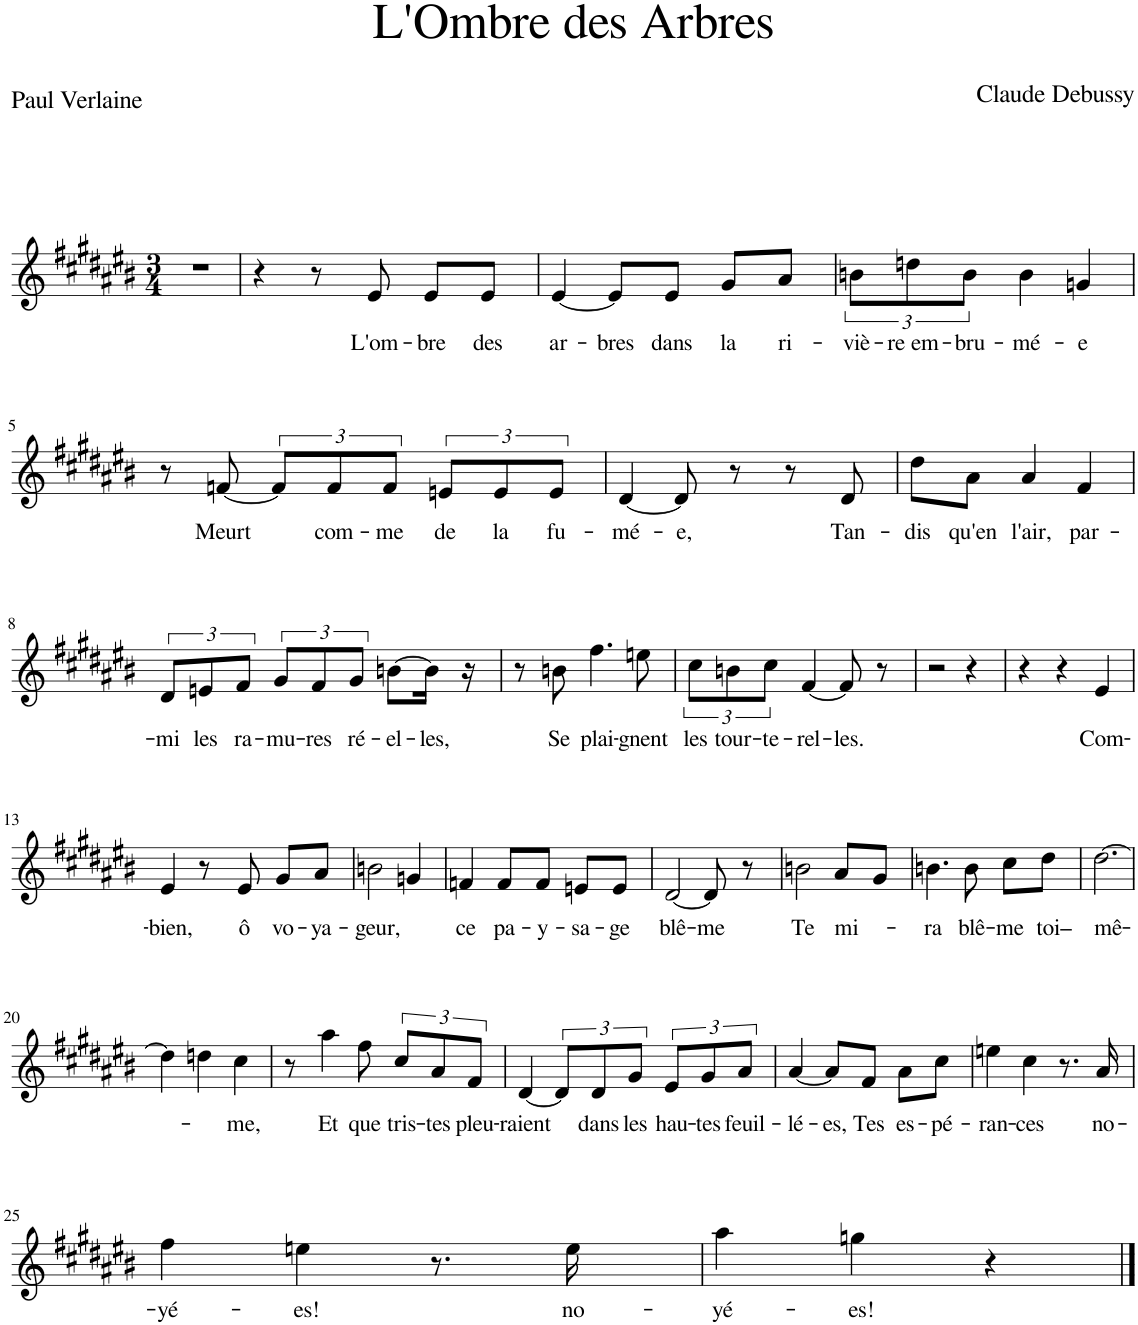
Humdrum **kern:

**kern	**text
*part1	*part1
*staff1	*staff1
*I"Piano	*
*I'Pno	*
*clefG2	*
*k[f#c#g#d#a#e#b#]	*
*M3/4	*
=1	=1
2.r	.
=2	=2
4r	.
8r	.
!	!LO:LY:b
8e#/	L'om-
!	!LO:LY:b
8e#/L	-bre
!	!LO:LY:b
8e#/J	des
=3	=3
!	!LO:LY:b
[4e#/	ar-
!	!LO:LY:b
8e#/L]	-bres
!	!LO:LY:b
8e#/J	dans
!	!LO:LY:b
8g#/L	la
!	!LO:LY:b
8a#/J	ri-
=4	=4
!	!LO:LY:b
12bn\L	-viè-
!	!LO:LY:b
12ddn\	-re em-
!	!LO:LY:b
12b\J	-bru-
!	!LO:LY:b
4b\	-mé-
!	!LO:LY:b
4gn/	-e
!!LO:LB:g=z
=5	=5
8r	.
!	!LO:LY:b
[8fn/	Meurt
12f/L]	.
!	!LO:LY:b
12f/	com-
!	!LO:LY:b
12f/J	-me
!	!LO:LY:b
12en/L	de
!	!LO:LY:b
12e/	la
!	!LO:LY:b
12e/J	fu-
=6	=6
!	!LO:LY:b
[4d#/	-mé-
!	!LO:LY:b
8d#/]	-e,
8r	.
8r	.
!	!LO:LY:b
8d#/	Tan-
=7	=7
!	!LO:LY:b
8dd#\L	-dis
!	!LO:LY:b
8a#\J	qu'en
!	!LO:LY:b
4a#/	l'air,
!	!LO:LY:b
4f#/	par-
!!LO:LB:g=z
=8	=8
!	!LO:LY:b
12d#/L	-mi
!	!LO:LY:b
12en/	les
!	!LO:LY:b
12f#/J	ra-
!	!LO:LY:b
12g#/L	-mu-
!	!LO:LY:b
12f#/	-res
!	!LO:LY:b
12g#/J	ré-
!	!LO:LY:b
[8bn\L	-el-
!	!LO:LY:b
16b\Jk]	-les,
16r	.
=9	=9
8r	.
!	!LO:LY:b
8bn\	Se
!	!LO:LY:b
4.ff#\	plai-
!	!LO:LY:b
8een\	-gnent
=10	=10
!	!LO:LY:b
12cc#\L	les
!	!LO:LY:b
12bn\	tour-
!	!LO:LY:b
12cc#\J	-te-
!	!LO:LY:b
[4f#/	-rel-
!	!LO:LY:b
8f#/]	-les.
8r	.
=11	=11
2r	.
4r	.
=12	=12
4r	.
4r	.
!	!LO:LY:b
4e#/	Com-
!!LO:LB:g=z
=13	=13
!	!LO:LY:b
4e#/	-bien,
8r	.
!	!LO:LY:b
8e#/	ô
!	!LO:LY:b
8g#/L	vo-
!	!LO:LY:b
8a#/J	-ya-
=14	=14
!	!LO:LY:b
2bn\	-geur,
4gn/	.
=15	=15
!	!LO:LY:b
4fn/	ce
!	!LO:LY:b
8f/L	pa-
!	!LO:LY:b
8f/J	-y-
!	!LO:LY:b
8en/L	-sa-
!	!LO:LY:b
8e/J	-ge
=16	=16
!	!LO:LY:b
[2d#/	blê-
!	!LO:LY:b
8d#/]	-me
8r	.
=17	=17
!	!LO:LY:b
2bn\	Te
!	!LO:LY:b
8a#/L	mi-
8g#/J	.
=18	=18
!	!LO:LY:b
4.bn\	-ra
!	!LO:LY:b
8b\	blê-
!	!LO:LY:b
8cc#\L	-me
!	!LO:LY:b
8dd#\J	toi–
=19	=19
!	!LO:LY:b
[2.dd#\	mê-
!!LO:LB:g=z
=20	=20
4dd#\]	.
4ddn\	.
!	!LO:LY:b
4cc#\	-me,
=21	=21
8r	.
!	!LO:LY:b
4aa#\	Et
!	!LO:LY:b
8ff#\	que
!	!LO:LY:b
12cc#/L	tris-
!	!LO:LY:b
12a#/	-tes
!	!LO:LY:b
12f#/J	pleu-
=22	=22
!	!LO:LY:b
[4d#/	-raient
12d#/L]	.
!	!LO:LY:b
12d#/	dans
!	!LO:LY:b
12g#/J	les
!	!LO:LY:b
12e#/L	hau-
!	!LO:LY:b
12g#/	-tes
!	!LO:LY:b
12a#/J	feuil-
=23	=23
!	!LO:LY:b
[4a#/	-lé-
!	!LO:LY:b
8a#/L]	-es,
!	!LO:LY:b
8f#/J	Tes
!	!LO:LY:b
8a#\L	es-
!	!LO:LY:b
8cc#\J	-pé-
=24	=24
!	!LO:LY:b
4een\	-ran-
!	!LO:LY:b
4cc#\	-ces
8.r	.
!	!LO:LY:b
16a#/	no-
!!LO:LB:g=z
=25	=25
!	!LO:LY:b
4ff#\	-yé-
!	!LO:LY:b
4een\	-es!
8.r	.
!	!LO:LY:b
16ee\	no-
=26	=26
!	!LO:LY:b
4aa#\	-yé-
!	!LO:LY:b
4ggn\	-es!
4r	.
==	==
*-	*-
